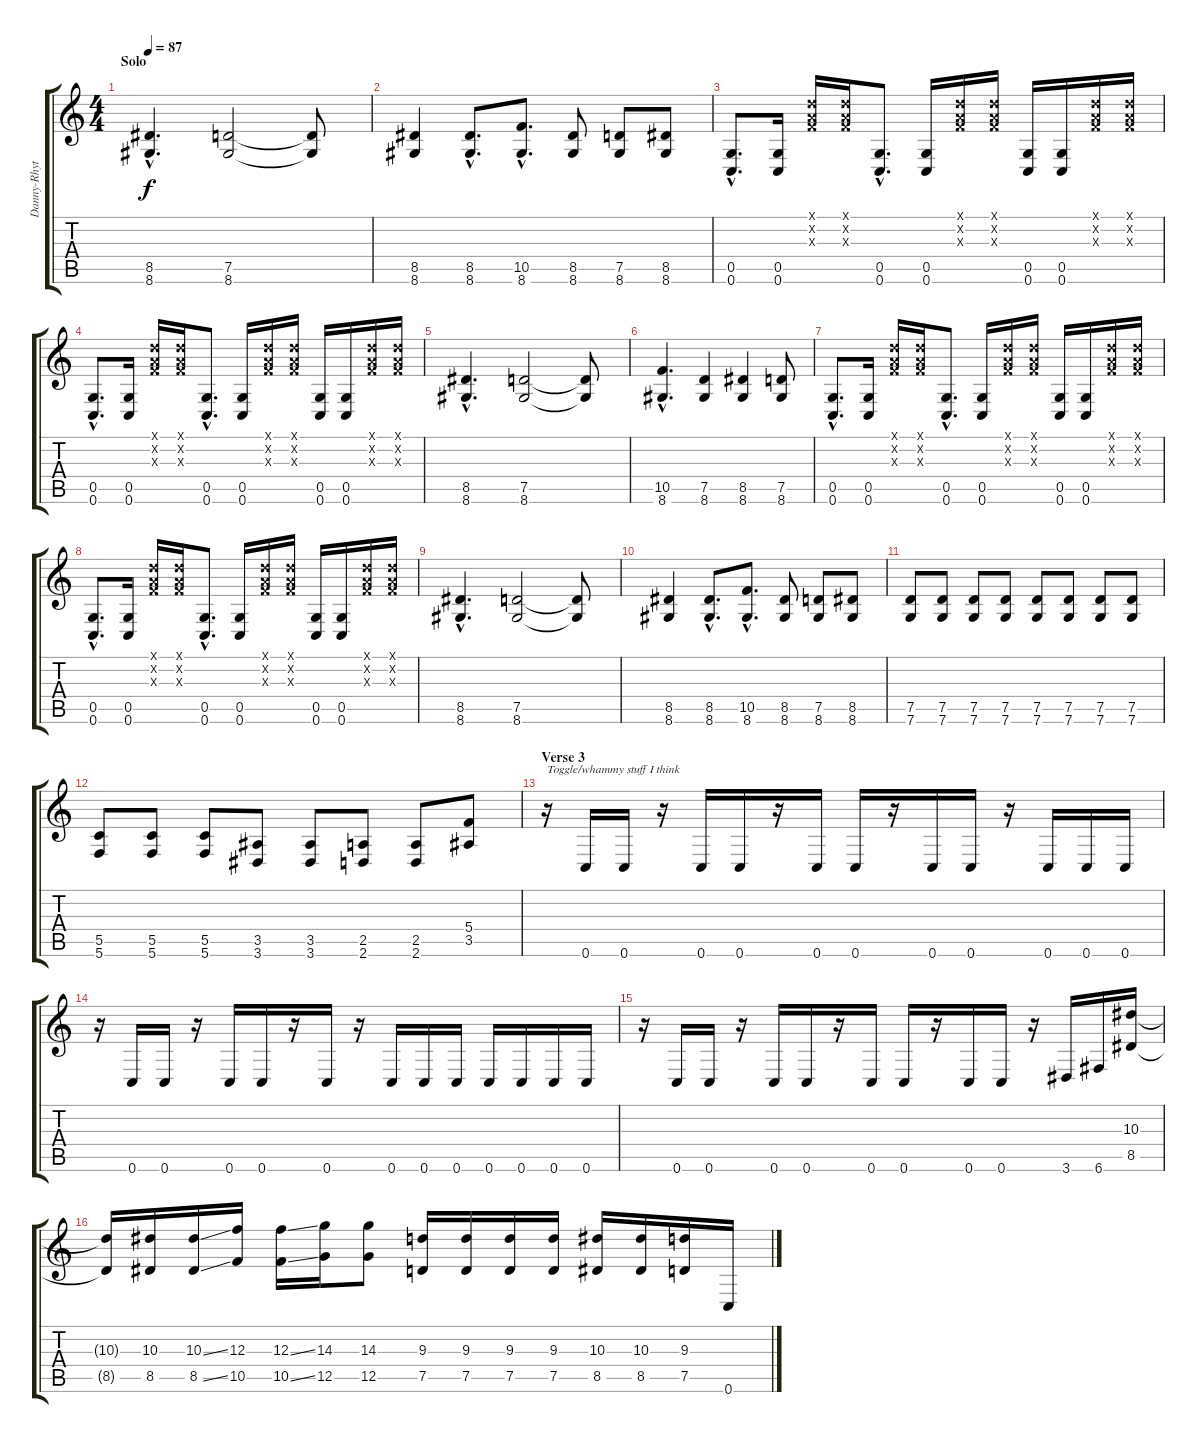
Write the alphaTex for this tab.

\track ("Danny-Rhythm" "Danny-Rhyt") {instrument distortionguitar}
\staff {score tabs}
\tuning (D4 A3 F3 C3 G2 C2) {hide}
\ts (4 4)
\section ("" "Solo")
\tempo 87
\clef g2
\ks c
(8.5{hac} 8.6{hac}).4{d dy f} (7.5 8.6).2 (7.5{t} 8.6{t}).8 |
(8.5 8.6).4 (8.5{hac} 8.6{hac}).8{d} (10.5{hac} 8.6{hac}).8{d} (8.5 8.6).8 (7.5 8.6).8 (8.5 8.6).8 |
(0.5{hac} 0.6{hac}).8{d} (0.5 0.6).16 (0.1{x} 0.2{x} 0.3{x}).16 (0.1{x} 0.2{x} 0.3{x}).16 (0.5{hac} 0.6{hac}).8{d} (0.5 0.6).16 (0.1{x} 0.2{x} 0.3{x}).16 (0.1{x} 0.2{x} 0.3{x}).16 (0.5 0.6).16 (0.5 0.6).16 (0.1{x} 0.2{x} 0.3{x}).16 (0.1{x} 0.2{x} 0.3{x}).16 |
(0.5{hac} 0.6{hac}).8{d} (0.5 0.6).16 (0.1{x} 0.2{x} 0.3{x}).16 (0.1{x} 0.2{x} 0.3{x}).16 (0.5{hac} 0.6{hac}).8{d} (0.5 0.6).16 (0.1{x} 0.2{x} 0.3{x}).16 (0.1{x} 0.2{x} 0.3{x}).16 (0.5 0.6).16 (0.5 0.6).16 (0.1{x} 0.2{x} 0.3{x}).16 (0.1{x} 0.2{x} 0.3{x}).16 |
(8.5{hac} 8.6{hac}).4{d} (7.5 8.6).2 (7.5{t} 8.6{t}).8 |
(10.5{hac} 8.6{hac}).4{d} (7.5 8.6).4 (8.5 8.6).4 (7.5 8.6).8 |
(0.5{hac} 0.6{hac}).8{d} (0.5 0.6).16 (0.1{x} 0.2{x} 0.3{x}).16 (0.1{x} 0.2{x} 0.3{x}).16 (0.5{hac} 0.6{hac}).8{d} (0.5 0.6).16 (0.1{x} 0.2{x} 0.3{x}).16 (0.1{x} 0.2{x} 0.3{x}).16 (0.5 0.6).16 (0.5 0.6).16 (0.1{x} 0.2{x} 0.3{x}).16 (0.1{x} 0.2{x} 0.3{x}).16 |
(0.5{hac} 0.6{hac}).8{d} (0.5 0.6).16 (0.1{x} 0.2{x} 0.3{x}).16 (0.1{x} 0.2{x} 0.3{x}).16 (0.5{hac} 0.6{hac}).8{d} (0.5 0.6).16 (0.1{x} 0.2{x} 0.3{x}).16 (0.1{x} 0.2{x} 0.3{x}).16 (0.5 0.6).16 (0.5 0.6).16 (0.1{x} 0.2{x} 0.3{x}).16 (0.1{x} 0.2{x} 0.3{x}).16 |
(8.5{hac} 8.6{hac}).4{d} (7.5 8.6).2 (7.5{t} 8.6{t}).8 |
(8.5 8.6).4 (8.5{hac} 8.6{hac}).8{d} (10.5{hac} 8.6{hac}).8{d} (8.5 8.6).8 (7.5 8.6).8 (8.5 8.6).8 |
(7.5 7.6).8 (7.5 7.6).8 (7.5 7.6).8 (7.5 7.6).8 (7.5 7.6).8 (7.5 7.6).8 (7.5 7.6).8 (7.5 7.6).8 |
(5.5 5.6).8 (5.5 5.6).8 (5.5 5.6).8 (3.5 3.6).8 (3.5 3.6).8 (2.5 2.6).8 (2.5 2.6).8 (5.4 3.5).8 |
\section ("" "Verse 3")
r.16{txt "Toggle/whammy stuff I think"} 0.6.16 0.6.16 r.16 0.6.16 0.6.16 r.16 0.6.16 0.6.16 r.16 0.6.16 0.6.16 r.16 0.6.16 0.6.16 0.6.16 |
r.16 0.6.16 0.6.16 r.16 0.6.16 0.6.16 r.16 0.6.16 r.16 0.6.16 0.6.16 0.6.16 0.6.16 0.6.16 0.6.16 0.6.16 |
r.16 0.6.16 0.6.16 r.16 0.6.16 0.6.16 r.16 0.6.16 0.6.16 r.16 0.6.16 0.6.16 r.16 3.6.16 6.6.16 (10.3 8.5).16 |
(10.3{t} 8.5{t}).16 (10.3 8.5).16 (10.3{ss} 8.5{ss}).16 (12.3 10.5).16 (12.3{ss} 10.5{ss}).16 (14.3 12.5).16 (14.3 12.5).8 (9.3 7.5).16 (9.3 7.5).16 (9.3 7.5).16 (9.3 7.5).16 (10.3 8.5).16 (10.3 8.5).16 (9.3 7.5).16 0.6.16
